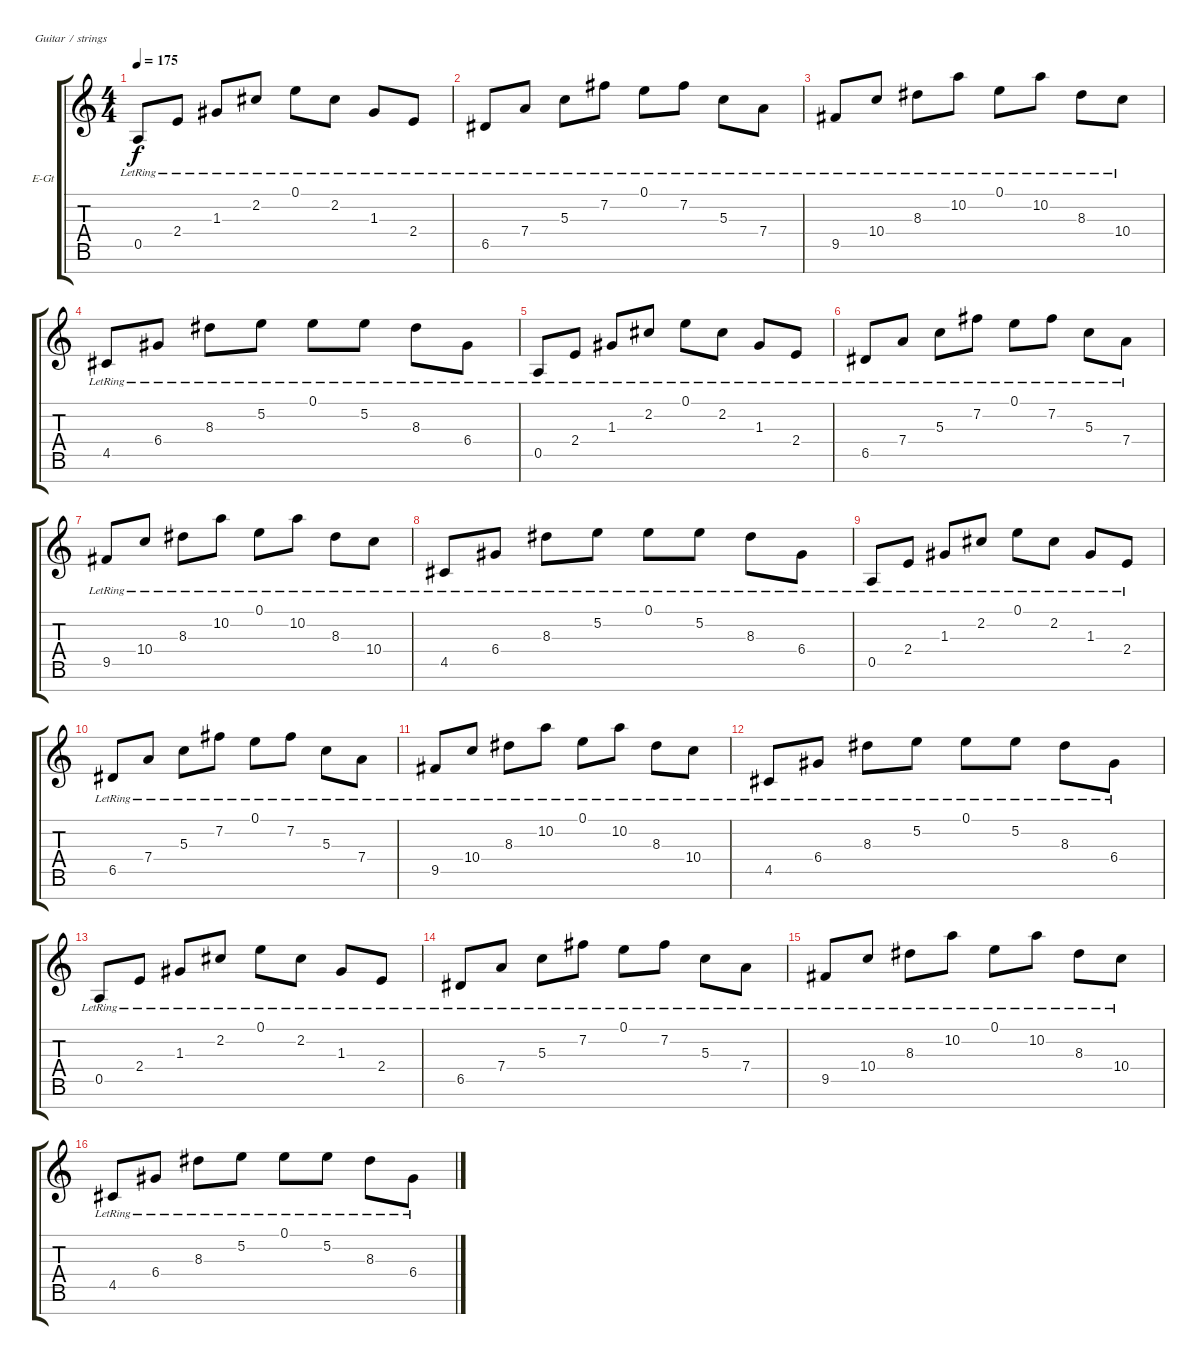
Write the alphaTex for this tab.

\defaultSystemsLayout 4
\bracketExtendMode groupsimilarinstruments
\firstSystemTrackNameOrientation horizontal
\otherSystemsTrackNameOrientation horizontal
\track ("Clean Guitar" "E-Gt") {instrument electricguitarclean}
\staff {score tabs}
\tuning (E4 B3 G3 D3 A2 E2 B1)
\ts (4 4)
\tempo 175
\clef g2
\ks c
0.5{lr}.8{dy f} 2.4{lr}.8 1.3{lr}.8 2.2{lr}.8 0.1{lr}.8 2.2{lr}.8 1.3{lr}.8 2.4{lr}.8 |
6.5{lr}.8 7.4{lr}.8 5.3{lr}.8 7.2{lr}.8 0.1{lr}.8 7.2{lr}.8 5.3{lr}.8 7.4{lr}.8 |
9.5{lr}.8 10.4{lr}.8 8.3{lr}.8 10.2{lr}.8 0.1{lr}.8 10.2{lr}.8 8.3{lr}.8 10.4{lr}.8 |
4.5{lr}.8 6.4{lr}.8 8.3{lr}.8 5.2{lr}.8 0.1{lr}.8 5.2{lr}.8 8.3{lr}.8 6.4{lr}.8 |
0.5{lr}.8 2.4{lr}.8 1.3{lr}.8 2.2{lr}.8 0.1{lr}.8 2.2{lr}.8 1.3{lr}.8 2.4{lr}.8 |
6.5{lr}.8 7.4{lr}.8 5.3{lr}.8 7.2{lr}.8 0.1{lr}.8 7.2{lr}.8 5.3{lr}.8 7.4{lr}.8 |
9.5{lr}.8 10.4{lr}.8 8.3{lr}.8 10.2{lr}.8 0.1{lr}.8 10.2{lr}.8 8.3{lr}.8 10.4{lr}.8 |
4.5{lr}.8 6.4{lr}.8 8.3{lr}.8 5.2{lr}.8 0.1{lr}.8 5.2{lr}.8 8.3{lr}.8 6.4{lr}.8 |
0.5{lr}.8 2.4{lr}.8 1.3{lr}.8 2.2{lr}.8 0.1{lr}.8 2.2{lr}.8 1.3{lr}.8 2.4{lr}.8 |
6.5{lr}.8 7.4{lr}.8 5.3{lr}.8 7.2{lr}.8 0.1{lr}.8 7.2{lr}.8 5.3{lr}.8 7.4{lr}.8 |
9.5{lr}.8 10.4{lr}.8 8.3{lr}.8 10.2{lr}.8 0.1{lr}.8 10.2{lr}.8 8.3{lr}.8 10.4{lr}.8 |
4.5{lr}.8 6.4{lr}.8 8.3{lr}.8 5.2{lr}.8 0.1{lr}.8 5.2{lr}.8 8.3{lr}.8 6.4{lr}.8 |
0.5{lr}.8 2.4{lr}.8 1.3{lr}.8 2.2{lr}.8 0.1{lr}.8 2.2{lr}.8 1.3{lr}.8 2.4{lr}.8 |
6.5{lr}.8 7.4{lr}.8 5.3{lr}.8 7.2{lr}.8 0.1{lr}.8 7.2{lr}.8 5.3{lr}.8 7.4{lr}.8 |
9.5{lr}.8 10.4{lr}.8 8.3{lr}.8 10.2{lr}.8 0.1{lr}.8 10.2{lr}.8 8.3{lr}.8 10.4{lr}.8 |
4.5{lr}.8 6.4{lr}.8 8.3{lr}.8 5.2{lr}.8 0.1{lr}.8 5.2{lr}.8 8.3{lr}.8 6.4{lr}.8
